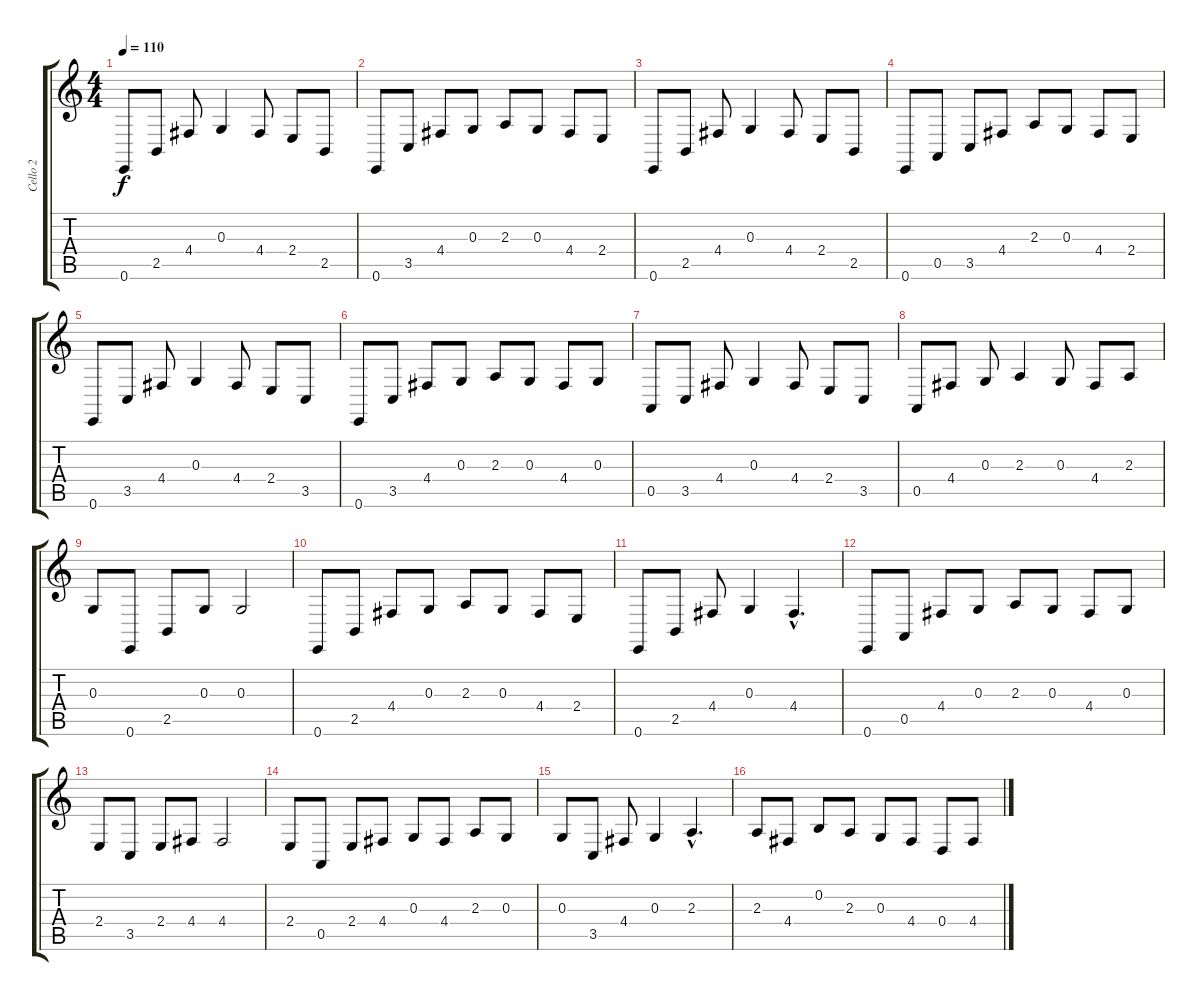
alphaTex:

\track ("Cello 2" "Cello 2") {instrument cello}
\staff {score tabs}
\tuning (E4 B3 G3 D3 A2 E2) {hide}
\ts (4 4)
\tempo 110
\clef g2
\ks c
0.6.8{dy f instrument cello} 2.5.8 4.4.8 0.3.4 4.4.8 2.4.8 2.5.8 |
0.6.8 3.5.8 4.4.8 0.3.8 2.3.8 0.3.8 4.4.8 2.4.8 |
0.6.8 2.5.8 4.4.8 0.3.4 4.4.8 2.4.8 2.5.8 |
0.6.8 0.5.8 3.5.8 4.4.8 2.3.8 0.3.8 4.4.8 2.4.8 |
0.6.8 3.5.8 4.4.8 0.3.4 4.4.8 2.4.8 3.5.8 |
0.6.8 3.5.8 4.4.8 0.3.8 2.3.8 0.3.8 4.4.8 0.3.8 |
0.5.8 3.5.8 4.4.8 0.3.4 4.4.8 2.4.8 3.5.8 |
0.5.8 4.4.8 0.3.8 2.3.4 0.3.8 4.4.8 2.3.8 |
0.3.8 0.6.8 2.5.8 0.3.8 0.3.2 |
0.6.8 2.5.8 4.4.8 0.3.8 2.3.8 0.3.8 4.4.8 2.4.8 |
0.6.8 2.5.8 4.4.8 0.3.4 4.4{hac}.4{d} |
0.6.8 0.5.8 4.4.8 0.3.8 2.3.8 0.3.8 4.4.8 0.3.8 |
2.4.8 3.5.8 2.4.8 4.4.8 4.4.2 |
2.4.8 0.5.8 2.4.8 4.4.8 0.3.8 4.4.8 2.3.8 0.3.8 |
0.3.8 3.5.8 4.4.8 0.3.4 2.3{hac}.4{d} |
2.3.8 4.4.8 0.2.8 2.3.8 0.3.8 4.4.8 0.4.8 4.4.8
